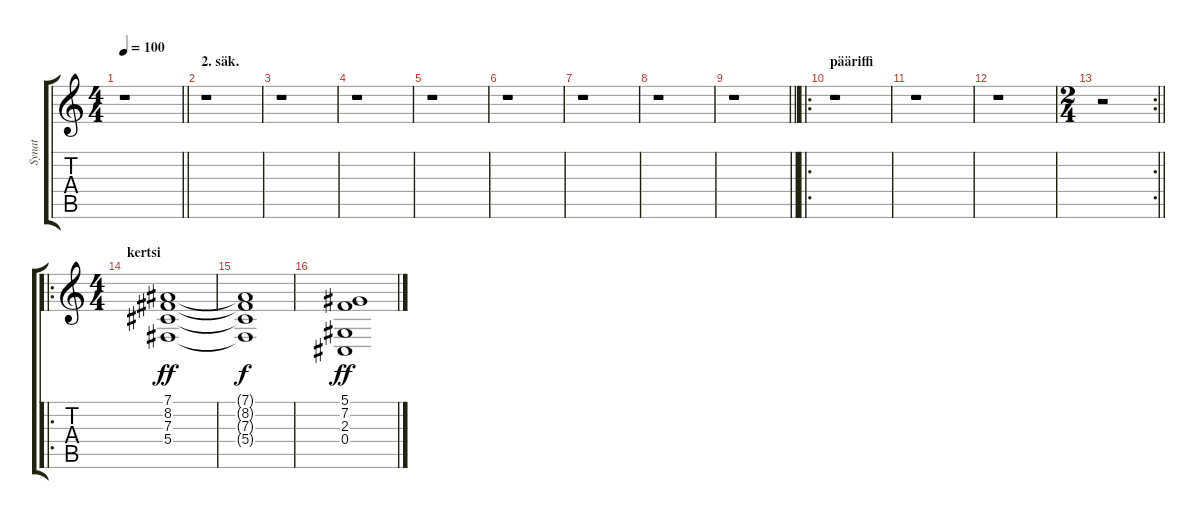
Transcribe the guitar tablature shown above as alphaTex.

\track ("Synat" "Synat") {instrument choiraahs}
\staff {score tabs}
\tuning (Eb4 Bb3 Gb3 Db3 Ab2 Db2) {hide}
\ts (4 4)
\tempo 100
\clef g2
\barLineRight lightlight
\ks c
r.1{dy f} |
\section ("" "2. säk.")
r.1 |
r.1 |
r.1 |
r.1 |
r.1 |
r.1 |
r.1 |
\barLineRight lightlight
r.1 |
\ro
\section ("" "pääriffi")
r.1 |
r.1 |
r.1 |
\rc 2
\ts (2 4)
\barLineRight lightlight
r.2 |
\ro
\ts (4 4)
\section ("" "kertsi")
(7.1 8.2 7.3 5.4).1{dy ff} |
(7.1{t} 8.2{t} 7.3{t} 5.4{t}).1{dy f} |
(5.1 7.2 2.3 0.4).1{dy ff}
